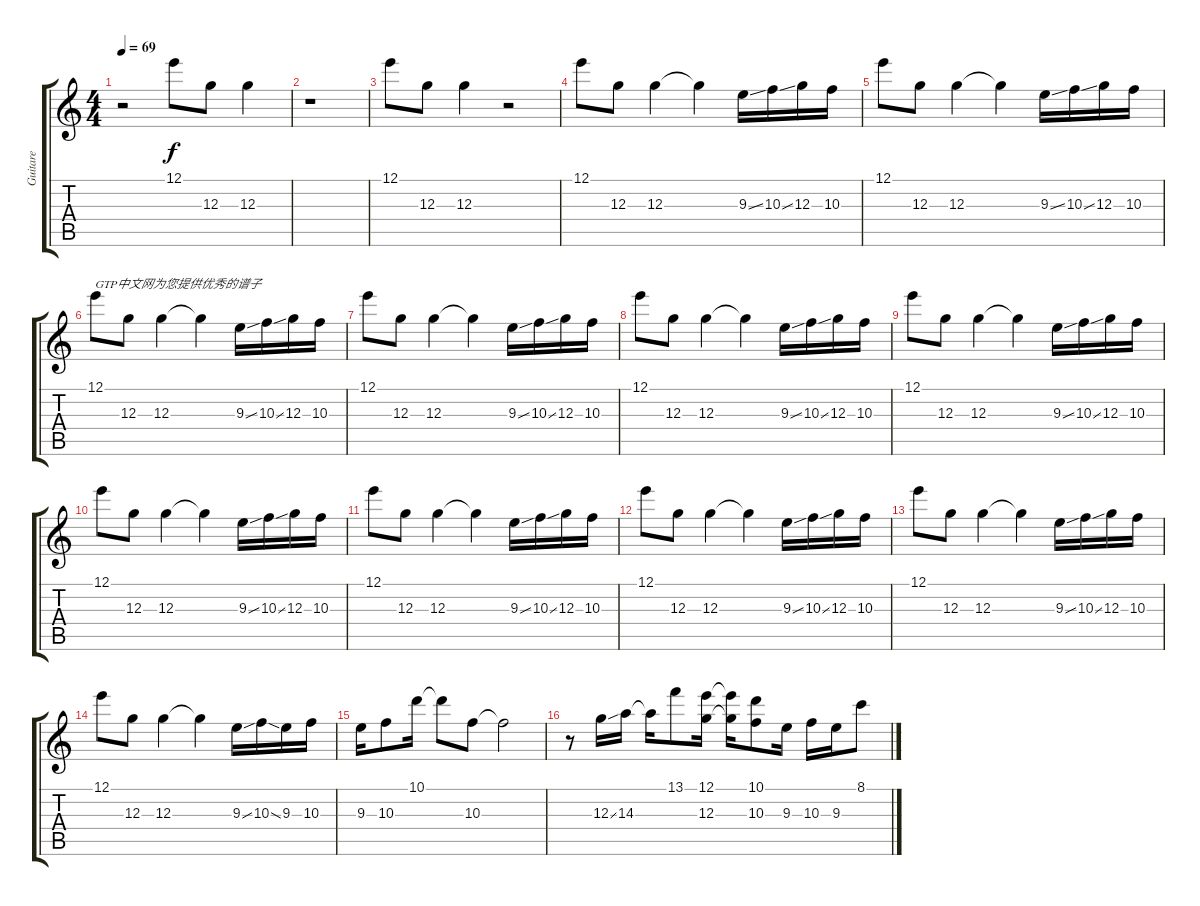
\track ("Guitare" "Guitare") {instrument distortionguitar}
\staff {score tabs}
\tuning (E4 B3 G3 D3 A2 E2) {hide}
\ts (4 4)
\tempo 69
\clef g2
\ks c
r.2{dy f instrument distortionguitar} 12.1.8 12.3.8 12.3.4 |
r.1 |
12.1.8 12.3.8 12.3.4 r.2 |
12.1.8 12.3.8 12.3.4 12.3{t}.4 9.3{ss}.16 10.3{ss}.16 12.3.16 10.3.16 |
12.1.8 12.3.8 12.3.4 12.3{t}.4 9.3{ss}.16 10.3{ss}.16 12.3.16 10.3.16 |
12.1.8{txt "GTP中文网为您提供优秀的谱子"} 12.3.8 12.3.4 12.3{t}.4 9.3{ss}.16 10.3{ss}.16 12.3.16 10.3.16 |
12.1.8 12.3.8 12.3.4 12.3{t}.4 9.3{ss}.16 10.3{ss}.16 12.3.16 10.3.16 |
12.1.8 12.3.8 12.3.4 12.3{t}.4 9.3{ss}.16 10.3{ss}.16 12.3.16 10.3.16 |
12.1.8 12.3.8 12.3.4 12.3{t}.4 9.3{ss}.16 10.3{ss}.16 12.3.16 10.3.16 |
12.1.8 12.3.8 12.3.4 12.3{t}.4 9.3{ss}.16 10.3{ss}.16 12.3.16 10.3.16 |
12.1.8 12.3.8 12.3.4 12.3{t}.4 9.3{ss}.16 10.3{ss}.16 12.3.16 10.3.16 |
12.1.8 12.3.8 12.3.4 12.3{t}.4 9.3{ss}.16 10.3{ss}.16 12.3.16 10.3.16 |
12.1.8 12.3.8 12.3.4 12.3{t}.4 9.3{ss}.16 10.3{ss}.16 12.3.16 10.3.16 |
12.1.8 12.3.8 12.3.4 12.3{t}.4 9.3{ss}.16 10.3{ss}.16 9.3.16 10.3.16 |
9.3.16 10.3.8 10.1.16 10.1{t}.8 10.3.8 10.3{t}.2 |
r.8 12.3{ss}.16 14.3.16 14.3{t}.16 13.1.8 (12.1 12.3).16 (12.1{t} 12.3{t}).16 (10.1 10.3).8 9.3.16 10.3.16 9.3.16 8.1.8
